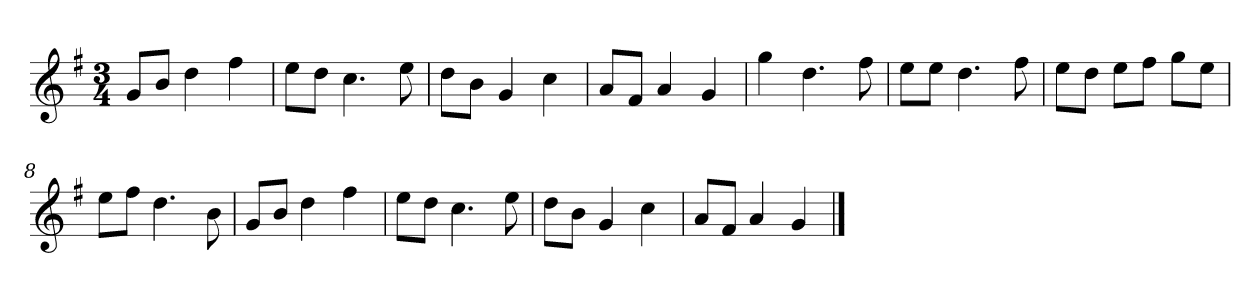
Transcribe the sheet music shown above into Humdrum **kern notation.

**kern
*part1
*staff1
*clefG2
*k[f#]
*G:
*M3/4
=
8g/L
8b/J
4dd
4ff#
=2
8ee\L
8dd\J
4.cc
8ee
=3
8dd\L
8b\J
4g
4cc
=4
8a/L
8f#/J
4a
4g
=5y
4gg
4.dd
8ff#
=6
8ee\L
8ee\J
4.dd
8ff#
=7
8ee\L
8dd\J
8ee\L
8ff#\J
8gg\L
8ee\J
=8
8ee\L
8ff#\J
4.dd
8b
=9y
8g/L
8b/J
4dd
4ff#
=10
8ee\L
8dd\J
4.cc
8ee
=11
8dd\L
8b\J
4g
4cc
=12
8a/L
8f#/J
4a
4g
==
*-
